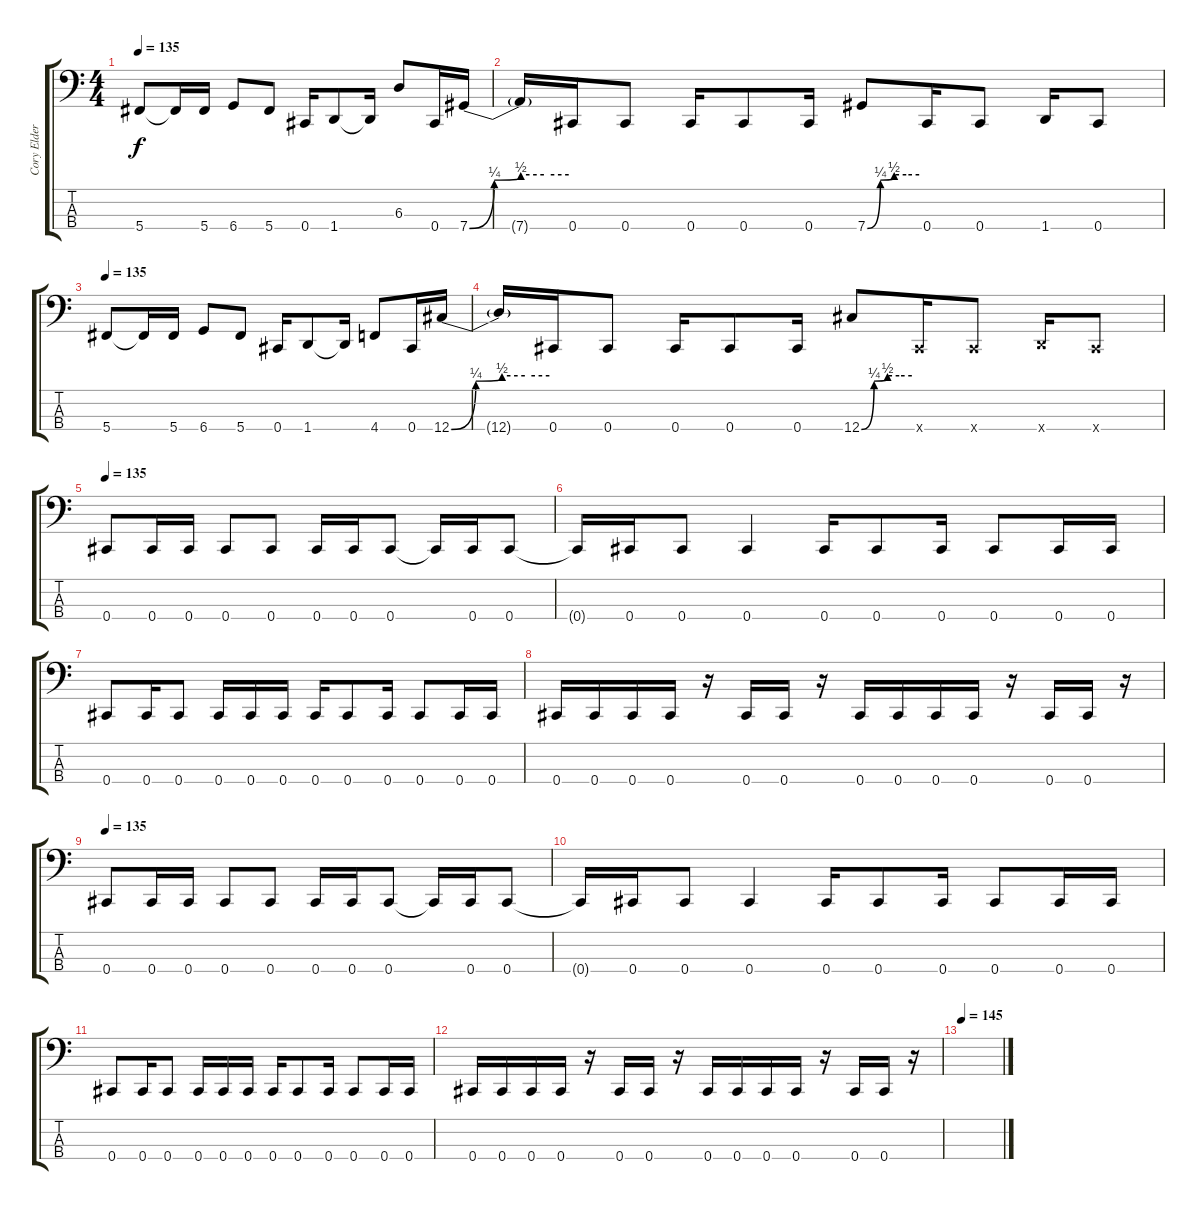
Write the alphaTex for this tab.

\track ("Cory Elder" "Cory Elder") {instrument slapbass2}
\staff {score tabs}
\tuning (Gb2 Db2 Ab1 Db1) {hide}
\ts (4 4)
\tempo 135
\clef f4
\ks c
5.4.8{dy f} 5.4{t}.16 5.4.16 6.4.8 5.4.8 0.4.16 1.4.8 1.4{t}.16 6.3.8 0.4.16 7.4{be (custom 0 0 15 1 31 2 45 2 60 2)}.16 |
7.4{t}.16 0.4.16 0.4.8 0.4.16 0.4.8 0.4.16 7.4{be (custom 0 0 15 1 31 2 45 2 60 2)}.8 0.4.16 0.4.8 1.4.16 0.4.8 |
\tempo 135
5.4.8 5.4{t}.16 5.4.16 6.4.8 5.4.8 0.4.16 1.4.8 1.4{t}.16 4.4.8 0.4.16 12.4{be (custom 0 0 15 1 31 2 45 2 60 2)}.16 |
12.4{t}.16 0.4.16 0.4.8 0.4.16 0.4.8 0.4.16 12.4{be (custom 0 0 15 1 31 2 45 2 60 2)}.8 0.4{x}.16 0.4{x}.8 1.4{x}.16 0.4{x}.8 |
\tempo 135
0.4.8 0.4.16 0.4.16 0.4.8 0.4.8 0.4.16 0.4.16 0.4.8 0.4{t}.16 0.4.16 0.4.8 |
0.4{t}.16 0.4.16 0.4.8 0.4.4 0.4.16 0.4.8 0.4.16 0.4.8 0.4.16 0.4.16 |
0.4.8 0.4.16 0.4.8 0.4.16 0.4.16 0.4.16 0.4.16 0.4.8 0.4.16 0.4.8 0.4.16 0.4.16 |
0.4.16 0.4.16 0.4.16 0.4.16 r.16 0.4.16 0.4.16 r.16 0.4.16 0.4.16 0.4.16 0.4.16 r.16 0.4.16 0.4.16 r.16 |
\tempo 135
0.4.8 0.4.16 0.4.16 0.4.8 0.4.8 0.4.16 0.4.16 0.4.8 0.4{t}.16 0.4.16 0.4.8 |
0.4{t}.16 0.4.16 0.4.8 0.4.4 0.4.16 0.4.8 0.4.16 0.4.8 0.4.16 0.4.16 |
0.4.8 0.4.16 0.4.8 0.4.16 0.4.16 0.4.16 0.4.16 0.4.8 0.4.16 0.4.8 0.4.16 0.4.16 |
0.4.16 0.4.16 0.4.16 0.4.16 r.16 0.4.16 0.4.16 r.16 0.4.16 0.4.16 0.4.16 0.4.16 r.16 0.4.16 0.4.16 r.16 |
\tempo 145
